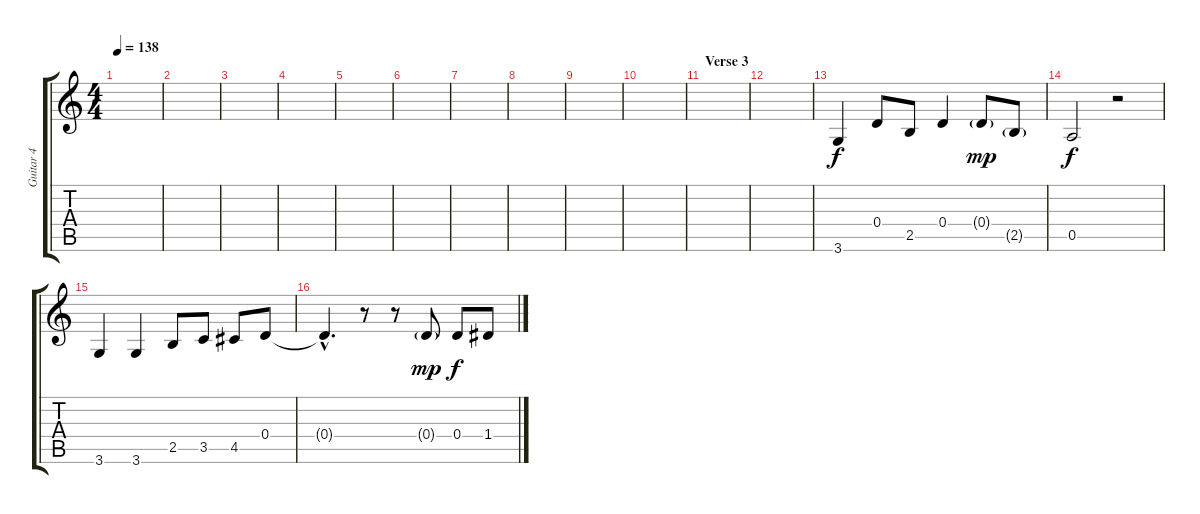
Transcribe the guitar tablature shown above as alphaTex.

\track ("Guitar 4" "Guitar 4") {instrument acousticguitarnylon}
\staff {score tabs}
\tuning (E4 B3 G3 D3 A2 E2) {hide}
\ts (4 4)
\tempo 138
\clef g2
\ks c
|
|
|
|
|
|
|
|
|
|
\section ("" "Verse 3")
|
|
3.6.4 0.4.8 2.5.8 0.4.4 0.4{g}.8{dy mp} 2.5{g}.8 |
0.5.2{dy f} r.2 |
3.6.4 3.6.4 2.5.8 3.5.8 4.5.8 0.4.8 |
0.4{hac t}.4{d} r.8 r.8 0.4{g}.8{dy mp} 0.4.8{dy f} 1.4.8
